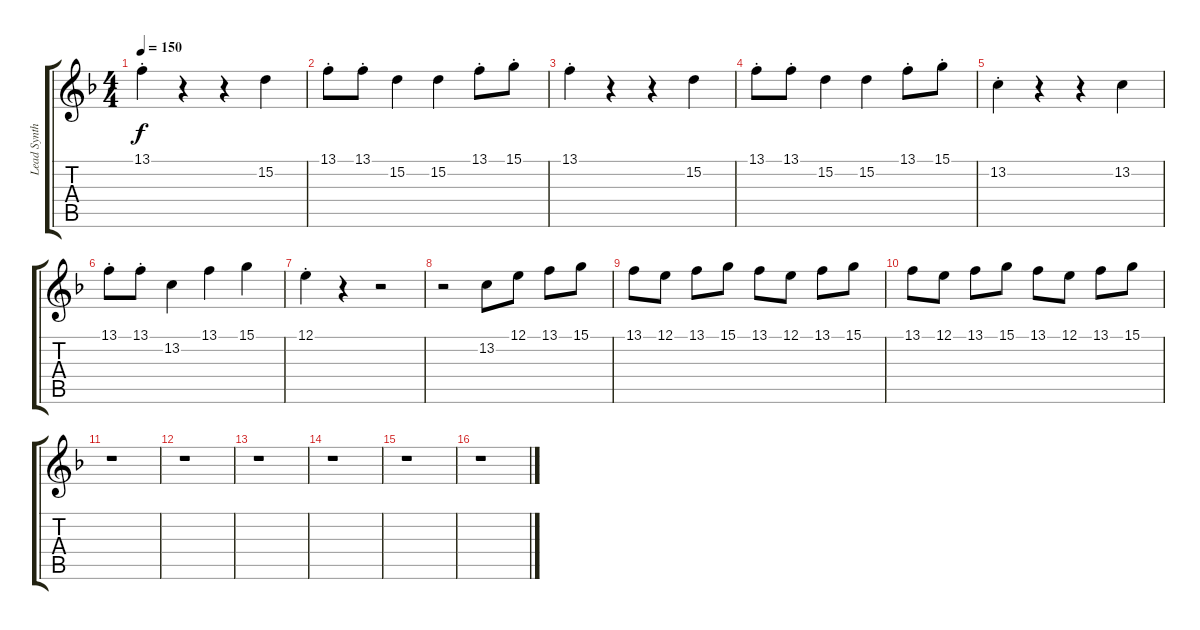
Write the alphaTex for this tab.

\track ("Lead Synth" "Lead Synth") {instrument lead1square}
\staff {score tabs}
\tuning (E4 B3 G3 D3 A2 E2) {hide}
\ts (4 4)
\tempo 150
\clef g2
\ks f
13.1{st}.4{dy f} r.4 r.4 15.2.4 |
13.1{st}.8 13.1{st}.8 15.2.4 15.2.4 13.1{st}.8 15.1{st}.8 |
13.1{st}.4 r.4 r.4 15.2.4 |
13.1{st}.8 13.1{st}.8 15.2.4 15.2.4 13.1{st}.8 15.1{st}.8 |
13.2{st}.4 r.4 r.4 13.2.4 |
13.1{st}.8 13.1{st}.8 13.2.4 13.1.4 15.1.4 |
12.1{st}.4 r.4 r.2 |
r.2 13.2.8 12.1.8 13.1.8 15.1.8 |
13.1.8{volume 0} 12.1.8 13.1.8 15.1.8 13.1.8 12.1.8 13.1.8 15.1.8 |
13.1.8 12.1.8 13.1.8 15.1.8 13.1.8 12.1.8 13.1.8 15.1.8 |
r.1 |
r.1 |
r.1 |
r.1 |
r.1 |
r.1
